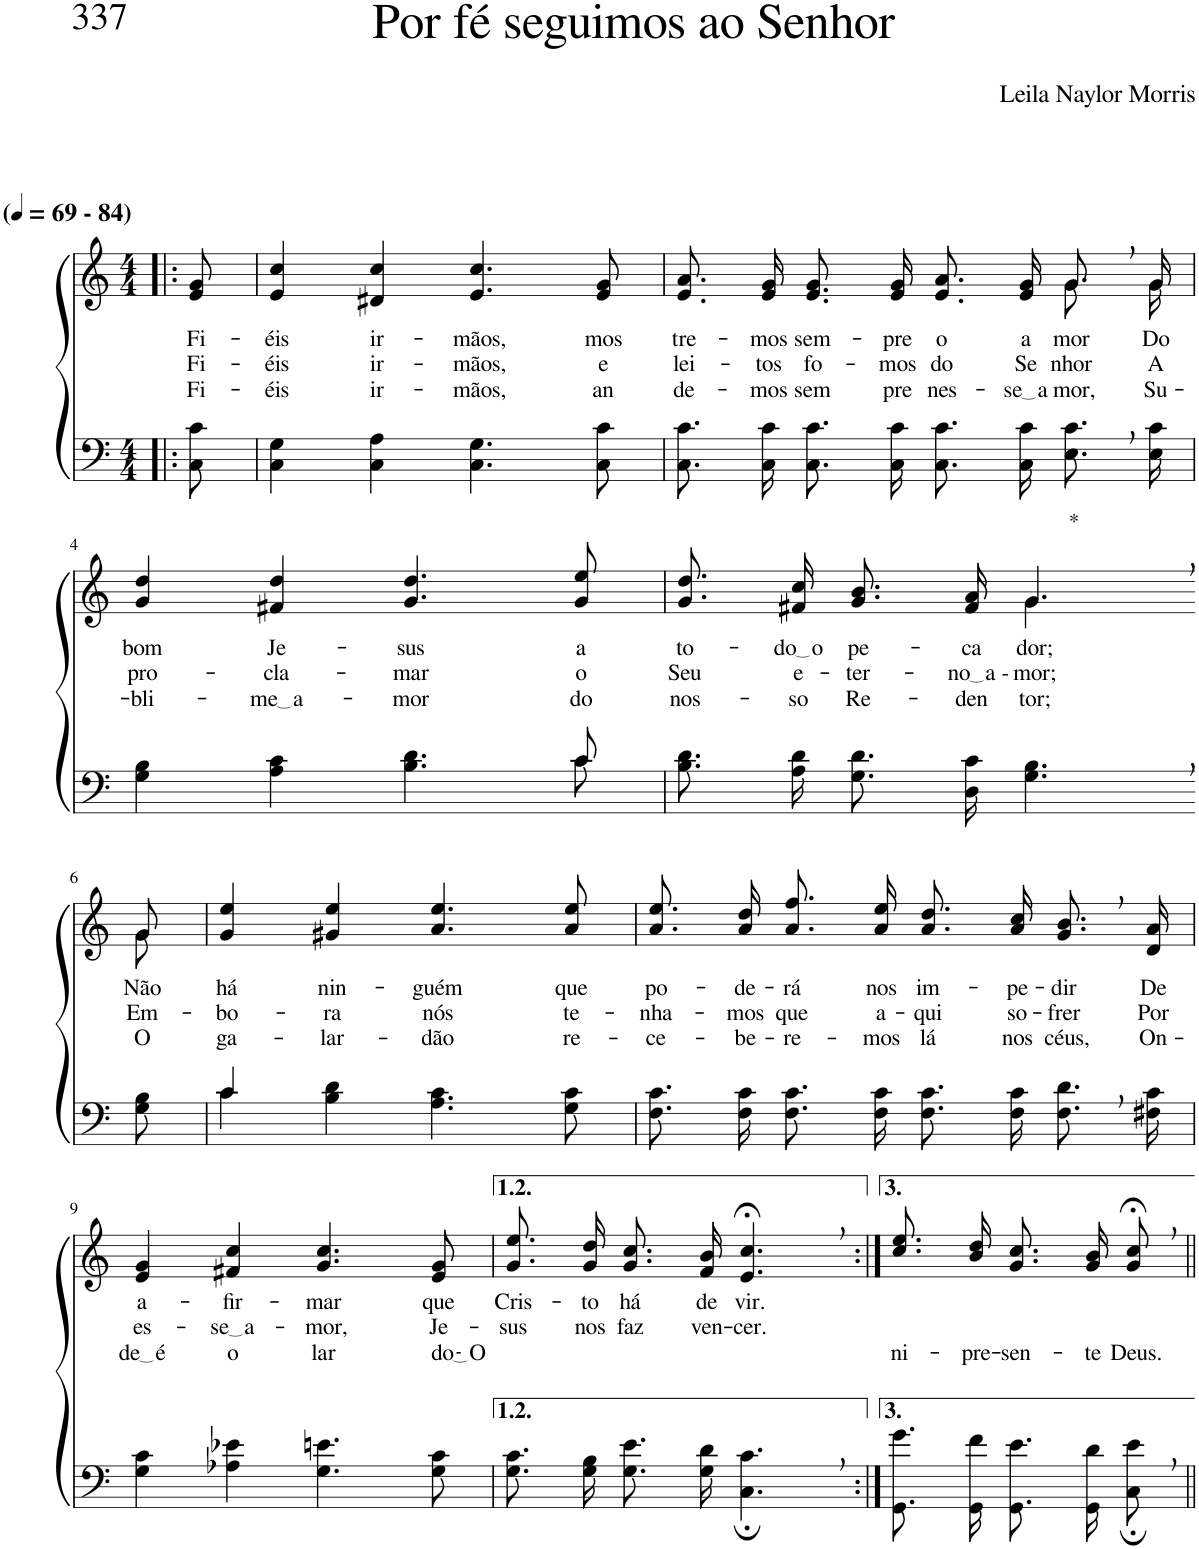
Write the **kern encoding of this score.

**kern	**kern	**text	**text	**text
*part2	*part1	*part1	*part1	*part1
*staff2	*staff1	*staff1	*staff1	*staff1
*I"Parte III e IV	*I"Parte I e II	*	*	*
*clefF4	*clefG2	*	*	*
*Trd1c2	*Trd1c2	*	*	*
*k[]	*k[]	*	*	*
*M4/4	*M4/4	*	*	*
*MM69	*MM69	*	*	*
=1!|:	=1!|:	=1!|:	=1!|:	=1!|:
!	!LO:TX:a:B:t=(	!	!	!
!	!LO:TX:a:B:t=- 84)	!	!	!
!	!	!LO:LY:b	!LO:LY:b	!LO:LY:b
8C\ 8c\	8e/ 8g/	Fi-	Fi-	Fi-
=2	=2	=2	=2	=2
!	!	!LO:LY:b	!LO:LY:b	!LO:LY:b
4C\ 4G\	4e/ 4cc/	-éis	-éis	-éis
!	!	!LO:LY:b	!LO:LY:b	!LO:LY:b
4C\ 4A\	4d#X/ 4cc/	ir-	ir-	ir-
!	!	!LO:LY:b	!LO:LY:b	!LO:LY:b
4.C\ 4.G\	4.e/ 4.cc/	-mãos,	-mãos,	-mãos,
!	!	!LO:LY:b	!LO:LY:b	!LO:LY:b
8C\ 8c\	8e/ 8g/	mos-	e-	an-
=3	=3	=3	=3	=3
*	*^	*	*	*
!	!	!	!LO:LY:b	!LO:LY:b	!LO:LY:b
8.C\ 8.c\L	2.ryy	8.e/ 8.a/L	-tre-	-lei-	-de-
!	!	!	!LO:LY:b	!LO:LY:b	!LO:LY:b
16C\ 16c\Jk	.	16e/ 16g/Jk	-mos	-tos	-mos
!	!	!	!LO:LY:b	!LO:LY:b	!LO:LY:b
8.C\ 8.c\L	.	8.e/ 8.g/L	sem-	fo-	sem
!	!	!	!LO:LY:b	!LO:LY:b	!LO:LY:b
16C\ 16c\Jk	.	16e/ 16g/Jk	-pre	-mos	pre
!	!	!	!LO:LY:b	!LO:LY:b	!LO:LY:b
8.C\ 8.c\L	.	8.e/ 8.a/L	o	do	nes-
!	!	!	!LO:LY:b	!LO:LY:b	!LO:LY:b
16C\ 16c\Jk	.	16e/ 16g/Jk	a-	Se-	se a
!	!	!	!LO:LY:b	!LO:LY:b	!LO:LY:b
8.E,\ 8.c,\L	8.g,\L	8.g/L	-mor	-nhor	-mor,
!	!	!	!LO:LY:b	!LO:LY:b	!LO:LY:b
16E\ 16c\Jk	16g\Jk	16g/Jk	Do	A	Su-
!!LO:LB:g=z
=4	=4	=4	=4	=4	=4
*^	*	*	*	*	*
!	!	!	!	!LO:LY:b	!LO:LY:b	!LO:LY:b
*	*	*v	*v	*	*	*
2..ryy	4G\ 4B\	4g/ 4dd/	bom	pro-	-bli-
!	!	!	!LO:LY:b	!LO:LY:b	!LO:LY:b
.	4A\ 4c\	4f#X/ 4dd/	Je-	-cla-	me a
!	!	!	!LO:LY:b	!LO:LY:b	!LO:LY:b
.	4.B\ 4.d\	4.g/ 4.dd/	-sus	-mar	-mor
!	!	!	!LO:LY:b	!LO:LY:b	!LO:LY:b
8c/	8c\	8g/ 8ee/	a	o	do
=5	=5	=5	=5	=5	=5
!	!	!	!LO:LY:b	!LO:LY:b	!LO:LY:b
*v	*v	*^	*	*	*
8.B\ 8.d\L	8.g/ 8.dd/L	2ryy	to-	Seu	nos-
!	!	!	!LO:LY:b	!LO:LY:b	!LO:LY:b
16A\ 16d\Jk	16f#X/ 16cc/Jk	.	do o	e-	-so
!	!	!	!LO:LY:b	!LO:LY:b	!LO:LY:b
8.G\ 8.d\L	8.g/ 8.b/L	.	pe-	-ter-	Re-
!	!	!	!LO:LY:b	!LO:LY:b	!LO:LY:b
16D\ 16c\Jk	16f#/ 16a/Jk	.	-ca-	no a -	-den-
!	!LO:TX:a:t=*	!	!	!	!
!	!	!	!LO:LY:b	!LO:LY:b	!LO:LY:b
4.G\, 4.B\,	4.g,/	4.g\	-dor;	mor;	-tor;
!!LO:LB:g=z	!!
=6-	=6-	=6-	=6-	=6-	=6-
!	!	!	!LO:LY:b	!LO:LY:b	!LO:LY:b
8G\ 8B\	8g/	8g\	Não	Em-	O
=7	=7	=7	=7	=7	=7
*^	*	*	*	*	*
!	!	!	!	!LO:LY:b	!LO:LY:b	!LO:LY:b
*	*	*v	*v	*	*	*
4c/	4c\	4g/ 4ee/	há	-bo-	ga-
!	!	!	!LO:LY:b	!LO:LY:b	!LO:LY:b
2.ryy	4B\ 4d\	4g#X/ 4ee/	nin-	-ra	-lar-
!	!	!	!LO:LY:b	!LO:LY:b	!LO:LY:b
.	4.A\ 4.c\	4.a/ 4.ee/	-guém	nós	-dão
!	!	!	!LO:LY:b	!LO:LY:b	!LO:LY:b
.	8G\ 8c\	8a/ 8ee/	que	te-	re-
=8	=8	=8	=8	=8	=8
!	!	!	!LO:LY:b	!LO:LY:b	!LO:LY:b
*v	*v	*	*	*	*
8.F\ 8.c\L	8.a\ 8.ee\L	po-	-nha-	-ce-
!	!	!LO:LY:b	!LO:LY:b	!LO:LY:b
16F\ 16c\Jk	16a\ 16dd\Jk	-de-	-mos	-be-
!	!	!LO:LY:b	!LO:LY:b	!LO:LY:b
8.F\ 8.c\L	8.a\ 8.ff\L	-rá	que	-re-
!	!	!LO:LY:b	!LO:LY:b	!LO:LY:b
16F\ 16c\Jk	16a\ 16ee\Jk	nos	a-	-mos
!	!	!LO:LY:b	!LO:LY:b	!LO:LY:b
8.F\ 8.c\L	8.a\ 8.dd\L	im-	-qui	lá
!	!	!LO:LY:b	!LO:LY:b	!LO:LY:b
16F\ 16c\Jk	16a\ 16cc\Jk	-pe-	so-	nos
!	!	!LO:LY:b	!LO:LY:b	!LO:LY:b
8.F,\ 8.d,\L	8.g,/ 8.b,/L	-dir	-frer	céus,
!	!	!LO:LY:b	!LO:LY:b	!LO:LY:b
16F#X\ 16c\Jk	16d/ 16a/Jk	De	Por	On-
!!LO:LB:g=z
=9	=9	=9	=9	=9
!	!	!LO:LY:b	!LO:LY:b	!LO:LY:b
4G\ 4c\	4e/ 4g/	a-	es-	de é
!	!	!LO:LY:b	!LO:LY:b	!LO:LY:b
4A-X\ 4e-X\	4f#X/ 4cc/	-fir-	se a	o
!	!	!LO:LY:b	!LO:LY:b	!LO:LY:b
4.G\ 4.en\	4.g/ 4.cc/	-mar	-mor,	lar
!	!	!LO:LY:b	!LO:LY:b	!LO:LY:b
8G\ 8c\	8e/ 8g/	que	Je-	do O
=10	=10	=10	=10	=10
!	!	!LO:LY:b	!LO:LY:b	!
8.G\ 8.c\L	8.g\ 8.ee\L	Cris-	-sus	.
!	!	!LO:LY:b	!LO:LY:b	!
16G\ 16B\Jk	16g\ 16dd\Jk	-to	nos	.
!	!	!LO:LY:b	!LO:LY:b	!
8.G\ 8.e\L	8.g/ 8.cc/L	há	faz	.
!	!	!LO:LY:b	!LO:LY:b	!
16G\ 16d\Jk	16f/ 16b/Jk	de	ven-	.
!	!	!LO:LY:b	!LO:LY:b	!
4.C\;, 4.c\;,	4.e/;<, 4.cc/;<,	vir.	-cer.	.
=11:|!	=11:|!	=11:|!	=11:|!	=11:|!
!	!	!	!	!LO:LY:b
8.GG\ 8.g\	8.cc/ 8.ee/	.	.	-ni-
!	!	!	!	!LO:LY:b
16GG\ 16f\KL	16b\ 16dd\KL	.	.	-pre-
!	!	!	!	!LO:LY:b
8.GG\ 8.e\J	8.g\ 8.cc\J	.	.	-sen-
!	!	!	!	!LO:LY:b
16GG\ 16d\KL	16g/ 16b/KL	.	.	-te
!	!	!	!	!LO:LY:b
8C;,\ 8e;,\J	8g;<,/ 8cc;<,/J	.	.	Deus.
=||	=||	=||	=||	=||
*-	*-	*-	*-	*-
